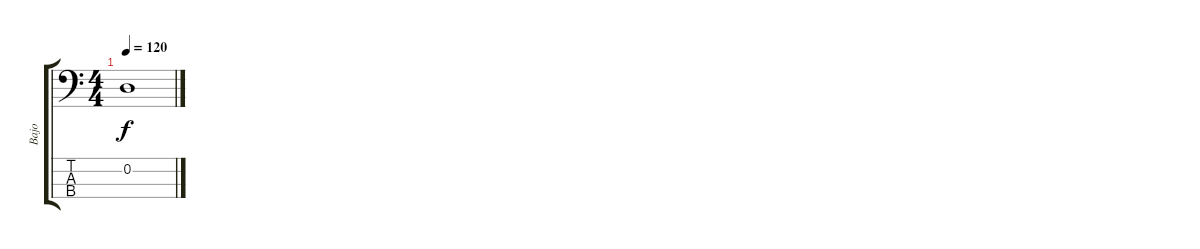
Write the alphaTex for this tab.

\track ("Bajo" "Bajo") {instrument acousticguitarnylon}
\staff {score tabs}
\tuning (G2 D2 A1 E1) {hide}
\ts (4 4)
\tempo 120
\clef f4
\ks c
0.2.1{dy f}
